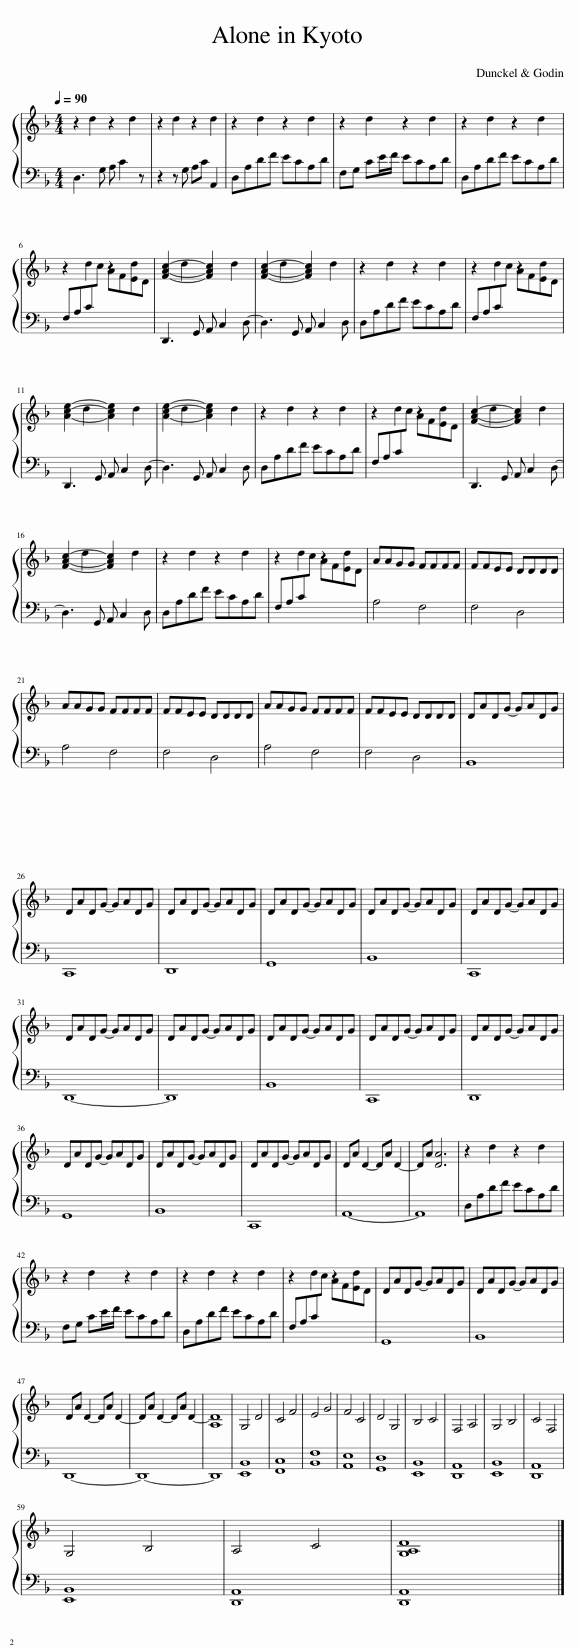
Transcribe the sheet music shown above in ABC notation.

X:1
%%score { 1 | 2 }
L:1/8
Q:1/4=90
M:4/4
I:linebreak $
K:F
V:1 treble
V:2 bass
V:1
 z2 d2 z2 d2 | z2 d2 z2 d2 | z2 d2 z2 d2 | z2 d2 z2 d2 | z2 d2 z2 d2 |$ %5
 z2 d2 z2 d2 | [FAc]2- d2 [FAc]2 d2 | [FAc]2- d2 [FAc]2 d2 | z2 d2 z2 d2 | z2 d2 z2 d2 |$ %10
 [Ace]2- d2 [Ace]2 d2 | [Ace]2- d2 [Ace]2 d2 | z2 d2 z2 d2 | z2 d2 z2 d2 | [FAc]2- d2 [FAc]2 d2 |$ %15
 [FAc]2- d2 [FAc]2 d2 | z2 d2 z2 d2 | z2 d2 z2 d2 | AAGG FFFF | FFEE DDDD |$ %20
 AAGG FFFF | FFEE DDDD | AAGG FFFF | FFEE DDDD | DADG- GADG |$ %25
 DADG- GADG | DADG- GADG | DADG- GADG | DADG- GADG | DADG- GADG |$ %30
 DADG- GADG | DADG- GADG | DADG- GADG | DADG- GADG | DADG- GADG |$ %35
 DADG- GADG | DADG- GADG | DADG- GADG | DA D2- DA D2- | DA [DA]6 | %40
 z2 d2 z2 d2 |$ z2 d2 z2 d2 | z2 d2 z2 d2 | z2 d2 z2 d2 | DADG- GADG | %45
 DADG- GADG |$ DA D2- DA D2- | DA D2- DA D2- | [A,D]8 | G,4 D4 | %50
 C4 F4 | E4 G4 | F4 C4 | D4 G,4 | B,4 C4 | %55
 F,4 A,4 | G,4 B,4 | C4 F,4 |$ G,4 B,4 | A,4 C4 | %60
 [G,A,D]8 |] %61
V:2
 D,3 G, A, C2 z | z2 z G, A,C A,,2 | D,A,DF ECA,D | F,G, CE/F/ ECA,D | D,A,DF ECA,D |$ %5
 F,A,C[I:staff -1]c AFED |[I:staff +1] D,,3 G,, A,, C,2 D,- | D,3 G,, A,, C,2 D, | D,A,DF ECA,D | F,A,C[I:staff -1]c AFED |$ %10
[I:staff +1] D,,3 G,, A,, C,2 D,- | D,3 G,, A,, C,2 D, | D,A,DF ECA,D | F,A,C[I:staff -1]c AFED |[I:staff +1] D,,3 G,, A,, C,2 D,- |$ %15
 D,3 G,, A,, C,2 D, | D,A,DF ECA,D | F,A,C[I:staff -1]c AFED |[I:staff +1] A,4 F,4 | F,4 D,4 |$ %20
 A,4 F,4 | F,4 D,4 | A,4 F,4 | F,4 D,4 | B,,8 |$ %25
 C,,8 | D,,8 | G,,8 | B,,8 | C,,8 |$ %30
 D,,8- | D,,8 | B,,8 | C,,8 | D,,8 |$ %35
 G,,8 | B,,8 | C,,8 | A,,8- | A,,8 | %40
 D,A,DF ECA,D |$ F,G, CE/F/ ECA,D | D,A,DF ECA,D | F,A,C[I:staff -1]c AFED |[I:staff +1] G,,8 | %45
 B,,8 |$ D,,8- | D,,8- | D,,8 | [E,,B,,]8 | %50
 [F,,C,]8 | [B,,F,]8 | [A,,E,]8 | [G,,D,]8 | [E,,B,,]8 | %55
 [D,,A,,]8 | [E,,B,,]8 | [D,,A,,]8 |$ [E,,B,,]8 | [D,,A,,]8 | %60
 [D,,A,,]8 |] %61
